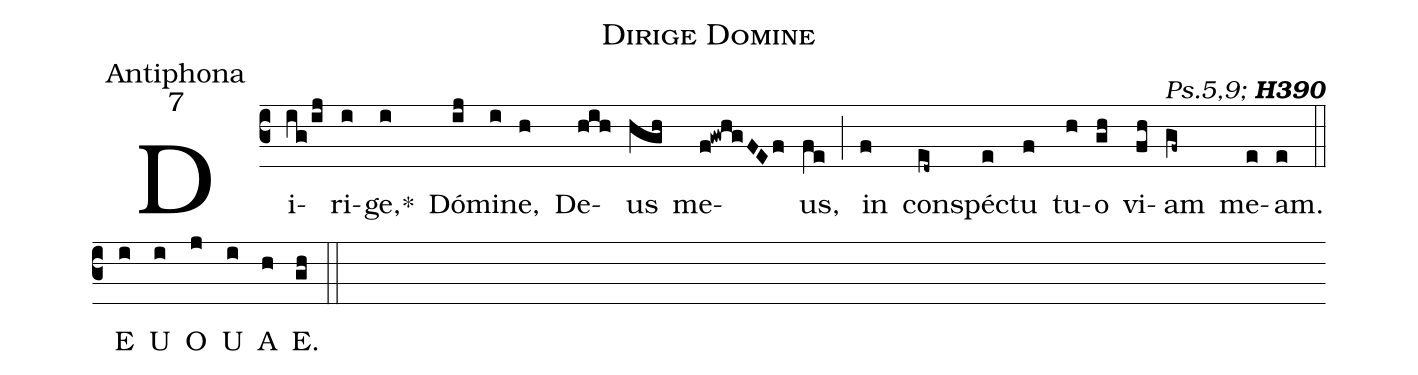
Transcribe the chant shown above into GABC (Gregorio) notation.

name:Dirige Domine;
office-part:Antiphona;
mode:7;
commentary:{\itshape\mdseries  Ps.5,9;\/}  {\bfseries H390};
%%
(c3) Di(ig/ij)ri(i)ge,<sp>*</sp>(i) Dó(ij)mi(i)ne,(h) De(hih)us(hgh) me(f!gwhgFEf)us,(fe) (;)
in(f) con(ed~)spé(e)ctu(f) tu(h)o(gh) vi(fh)am(gf~) me(e)am.(e) (::)
<eu>  E(i) U(i) O(j) U(i) A(h) E.(gh) </eu> (::)
